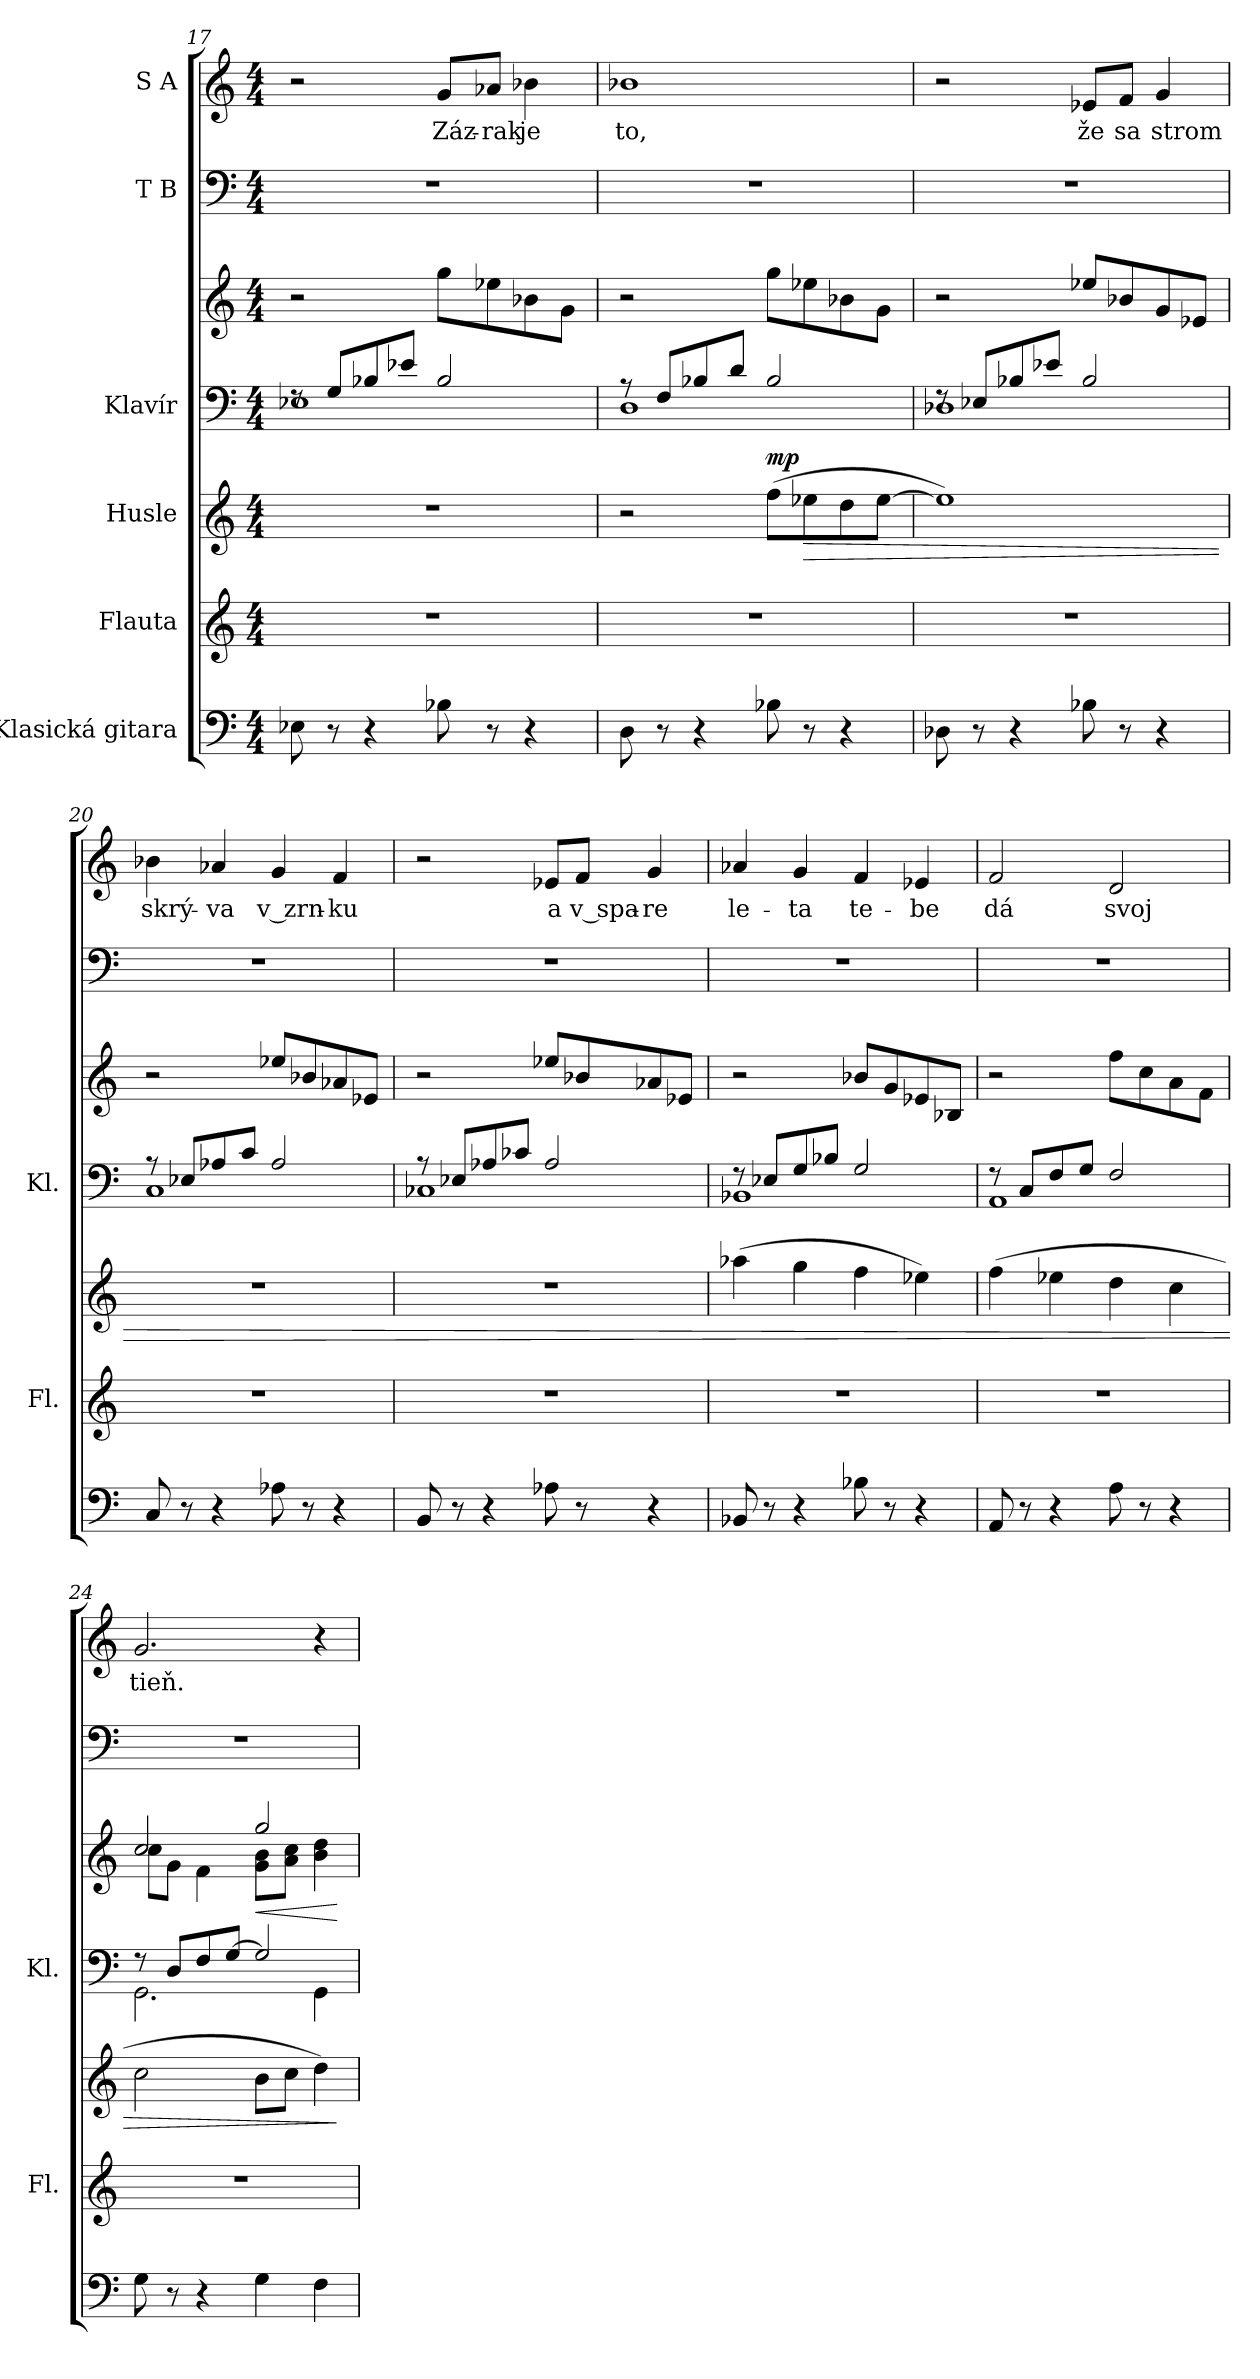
**kern	**kern	**kern	**dynam	**kern	**kern	**dynam	**kern	**kern	**text
*part6	*part5	*part4	*part4	*part3	*part3	*part3	*part2	*part1	*part1
*staff7	*staff6	*staff5	*staff5	*staff4	*staff3	*staff3/4	*staff2	*staff1	*staff1
*I"Klasická gitara	*I"Flauta	*I"Husle	*	*I"Klavír	*	*	*I"T B	*I"S A	*
*	*I'Fl.	*	*	*I'Kl.	*	*	*	*	*
*clefF4	*clefG2	*clefG2	*	*clefF4	*clefG2	*	*clefF4	*clefG2	*
*k[]	*k[]	*k[]	*	*k[]	*k[]	*	*k[]	*k[]	*
*M4/4	*M4/4	*M4/4	*	*M4/4	*M4/4	*	*M4/4	*M4/4	*
=17	=17	=17	=17	=17	=17	=17	=17	=17	=17
*	*	*	*	*^	*	*	*	*	*
8E-X\	1r	1r	.	8rF	1E-X	2r	.	1r	2r	.
8r	.	.	.	8G/L	.	.	.	.	.	.
4r	.	.	.	8B-X/	.	.	.	.	.	.
.	.	.	.	8e-X/J	.	.	.	.	.	.
!	!	!	!	!	!	!	!	!	!	!LO:LY:b
8B-X\	.	.	.	2B-/	.	8gg\L	.	.	8g/L	Záz-
!	!	!	!	!	!	!	!	!	!	!LO:LY:b
8r	.	.	.	.	.	8ee-X\	.	.	8a-X/J	-rak
!	!	!	!	!	!	!	!	!	!	!LO:LY:b
4r	.	.	.	.	.	8b-X\	.	.	4b-X\	je
.	.	.	.	.	.	8g\J	.	.	.	.
=18	=18	=18	=18	=18	=18	=18	=18	=18	=18	=18
!	!	!	!	!	!	!	!	!	!	!LO:LY:b
8D\	1r	2r	.	8r	1D	2r	.	1r	1b-X	to,
8r	.	.	.	8F/L	.	.	.	.	.	.
4r	.	.	.	8B-X/	.	.	.	.	.	.
.	.	.	.	8d/J	.	.	.	.	.	.
!	!	!	!LO:DY:a	!	!	!	!	!	!	!
8B-X\	.	(8ff\L	mp	2B-/	.	8gg\L	.	.	.	.
!	!	!	!LO:HP:b	!	!	!	!	!	!	!
8r	.	8ee-X\	>	.	.	8ee-X\	.	.	.	.
4r	.	8dd\	.	.	.	8b-X\	.	.	.	.
.	.	[8ee-\J	.	.	.	8g\J	.	.	.	.
!!LO:PB:g=z
=19	=19	=19	=19	=19	=19	=19	=19	=19	=19	=19
8D-X\	1r	1ee-])	.	8rF	1D-X	2r	.	1r	2r	.
8r	.	.	.	8E-X/L	.	.	.	.	.	.
4r	.	.	.	8B-X/	.	.	.	.	.	.
.	.	.	.	8e-X/J	.	.	.	.	.	.
!	!	!	!	!	!	!	!	!	!	!LO:LY:b
8B-X\	.	.	.	2B-/	.	8ee-X/L	.	.	8e-X/L	že
!	!	!	!	!	!	!	!	!	!	!LO:LY:b
8r	.	.	.	.	.	8b-X/	.	.	8f/J	sa
!	!	!	!	!	!	!	!	!	!	!LO:LY:b
4r	.	.	.	.	.	8g/	.	.	4g/	strom
.	.	.	.	.	.	8e-X/J	.	.	.	.
=20	=20	=20	=20	=20	=20	=20	=20	=20	=20	=20
!	!	!	!	!	!	!	!	!	!	!LO:LY:b
8C/	1r	1r	.	8r	1C	2r	.	1r	4b-X\	skrý-
8r	.	.	.	8E-X/L	.	.	.	.	.	.
!	!	!	!	!	!	!	!	!	!	!LO:LY:b
4r	.	.	.	8A-X/	.	.	.	.	4a-X/	-va
.	.	.	.	8c/J	.	.	.	.	.	.
!	!	!	!	!	!	!	!	!	!	!LO:LY:b
8A-X\	.	.	.	2A-/	.	8ee-X/L	.	.	4g/	v zrn-
8r	.	.	.	.	.	8b-X/	.	.	.	.
!	!	!	!	!	!	!	!	!	!	!LO:LY:b
4r	.	.	.	.	.	8a-X/	.	.	4f/	-ku
.	.	.	.	.	.	8e-X/J	.	.	.	.
=21	=21	=21	=21	=21	=21	=21	=21	=21	=21	=21
8BB/	1r	1r	.	8r	1C-X	2r	.	1r	2r	.
8r	.	.	.	8E-X/L	.	.	.	.	.	.
4r	.	.	.	8A-X/	.	.	.	.	.	.
.	.	.	.	8c-X/J	.	.	.	.	.	.
!	!	!	!	!	!	!	!	!	!	!LO:LY:b
8A-X\	.	.	.	2A-/	.	8ee-X/L	.	.	8e-X/L	a
!	!	!	!	!	!	!	!	!	!	!LO:LY:b
8r	.	.	.	.	.	8b-X/	.	.	8f/J	v spa-
!	!	!	!	!	!	!	!	!	!	!LO:LY:b
4r	.	.	.	.	.	8a-X/	.	.	4g/	-re
.	.	.	.	.	.	8e-X/J	.	.	.	.
!!LO:LB:g=z
=22	=22	=22	=22	=22	=22	=22	=22	=22	=22	=22
!	!	!	!	!	!	!	!	!	!	!LO:LY:b
8BB-X/	1r	(4aa-X\	.	8r	1BB-X	2r	.	1r	4a-X/	le-
8r	.	.	.	8E-X/L	.	.	.	.	.	.
!	!	!	!	!	!	!	!	!	!	!LO:LY:b
4r	.	4gg\	.	8G/	.	.	.	.	4g/	-ta
.	.	.	.	8B-X/J	.	.	.	.	.	.
!	!	!	!	!	!	!	!	!	!	!LO:LY:b
8B-X\	.	4ff\	.	2G/	.	8b-X/L	.	.	4f/	te-
8r	.	.	.	.	.	8g/	.	.	.	.
!	!	!	!	!	!	!	!	!	!	!LO:LY:b
4r	.	4ee-X\)	.	.	.	8e-X/	.	.	4e-X/	-be
.	.	.	.	.	.	8B-X/J	.	.	.	.
=23	=23	=23	=23	=23	=23	=23	=23	=23	=23	=23
!	!	!	!	!	!	!	!	!	!	!LO:LY:b
8AA/	1r	(4ff\	.	8r	1AA	2r	.	1r	2f/	dá
8r	.	.	.	8C/L	.	.	.	.	.	.
4r	.	4ee-X\	.	8F/	.	.	.	.	.	.
.	.	.	.	8G/J	.	.	.	.	.	.
!	!	!	!	!	!	!	!	!	!	!LO:LY:b
8A\	.	4dd\	.	2F/	.	8ff\L	.	.	2d/	svoj
8r	.	.	.	.	.	8cc\	.	.	.	.
4r	.	4cc\	.	.	.	8a\	.	.	.	.
.	.	.	.	.	.	8f\J	.	.	.	.
=24	=24	=24	=24	=24	=24	=24	=24	=24	=24	=24
*	*	*	*	*	*	*^	*	*	*	*
!	!	!	!	!	!	!	!	!	!	!	!LO:LY:b
8G\	1r	2cc\	.	8r	2.GG\	2cc/	8cc\L	.	1r	2.g/	tieň.
8r	.	.	.	8D/L	.	.	8g\J	.	.	.	.
4r	.	.	.	8F/	.	.	4f\	.	.	.	.
.	.	.	.	[8G/J	.	.	.	.	.	.	.
!	!	!	!	!	!	!	!	!LO:HP:b	!	!	!
4G\	.	8b\L	.	2G/]	.	2gg/	8g\ 8b\L	<	.	.	.
.	.	8cc\J	.	.	.	.	8a\ 8cc\J	.	.	.	.
4F\	.	4dd\)	.	.	4GG\	.	4b\ 4dd\	.	.	4r	.
*	*	*	*	*v	*v	*	*	*	*	*	*
*	*	*	*	*	*v	*v	*	*	*	*
.	.	.	]	.	.	[	.	.	.
=	=	=	=	=	=	=	=	=	=
*-	*-	*-	*-	*-	*-	*-	*-	*-	*-
